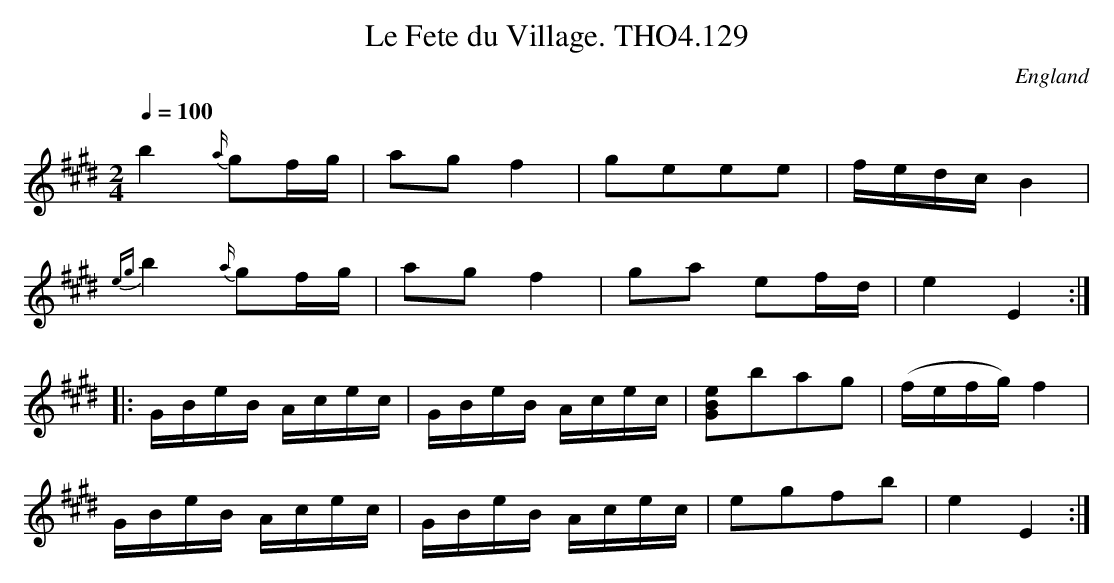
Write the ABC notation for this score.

X:1
T:Fete du Village. THO4.129, Le
O:England
M:2/4
L:1/8
Q:1/4=100
K:E major
b2 {a/}gf/g/|ag f2|geee|f/e/d/c/ B2|
{eg}b2 {a/}gf/g/|ag f2|ga ef/d/|e2E2:|
L:1/16
|:GBeB Acec|GBeB Acec|[e2B2G2]b2a2g2|(fefg) f4|
GBeB Acec|GBeB Acec|e2g2f2b2|e4E4:|
